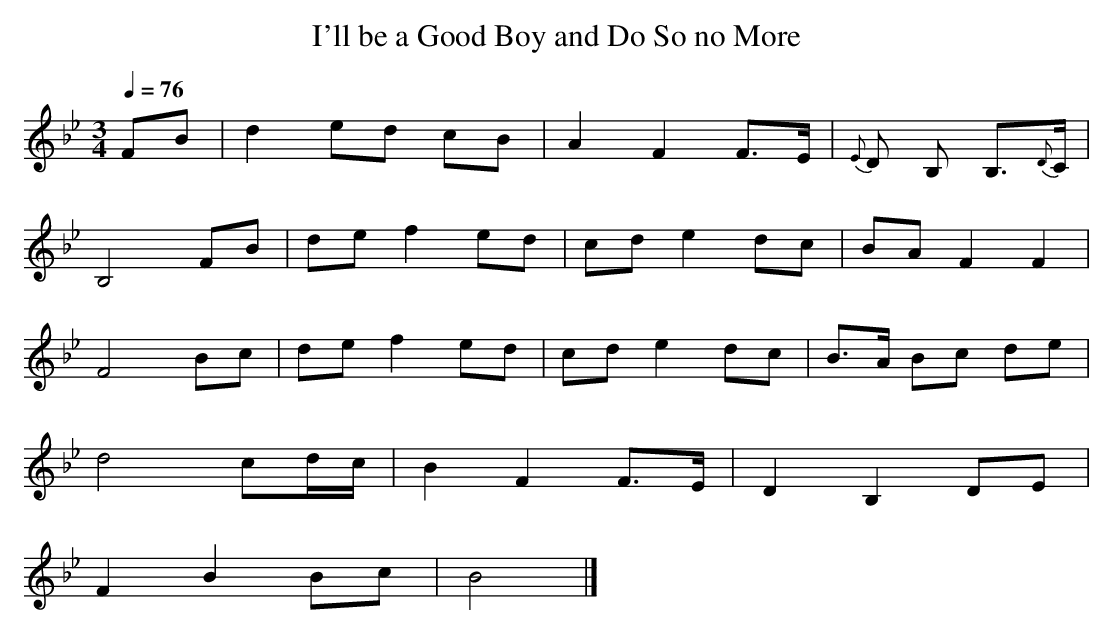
X:1
T: I'll be a Good Boy and Do So no More
M: 3/4
L: 1/8
Q: 1/4=76
K: Bb % 2 flats
V: 1
FB | d2 ed cB | A2 F2 F>E | {E}D B, B,>{D}C |
B,4 FB | de f2 ed | cd e2 dc | BA F2 F2 |
F4 Bc | de f2 ed | cd e2 dc | B>A Bc de |
d4 cd/c/ | B2 F2 F>E | D2 B,2 DE |
F2 B2 Bc | B4 |]
